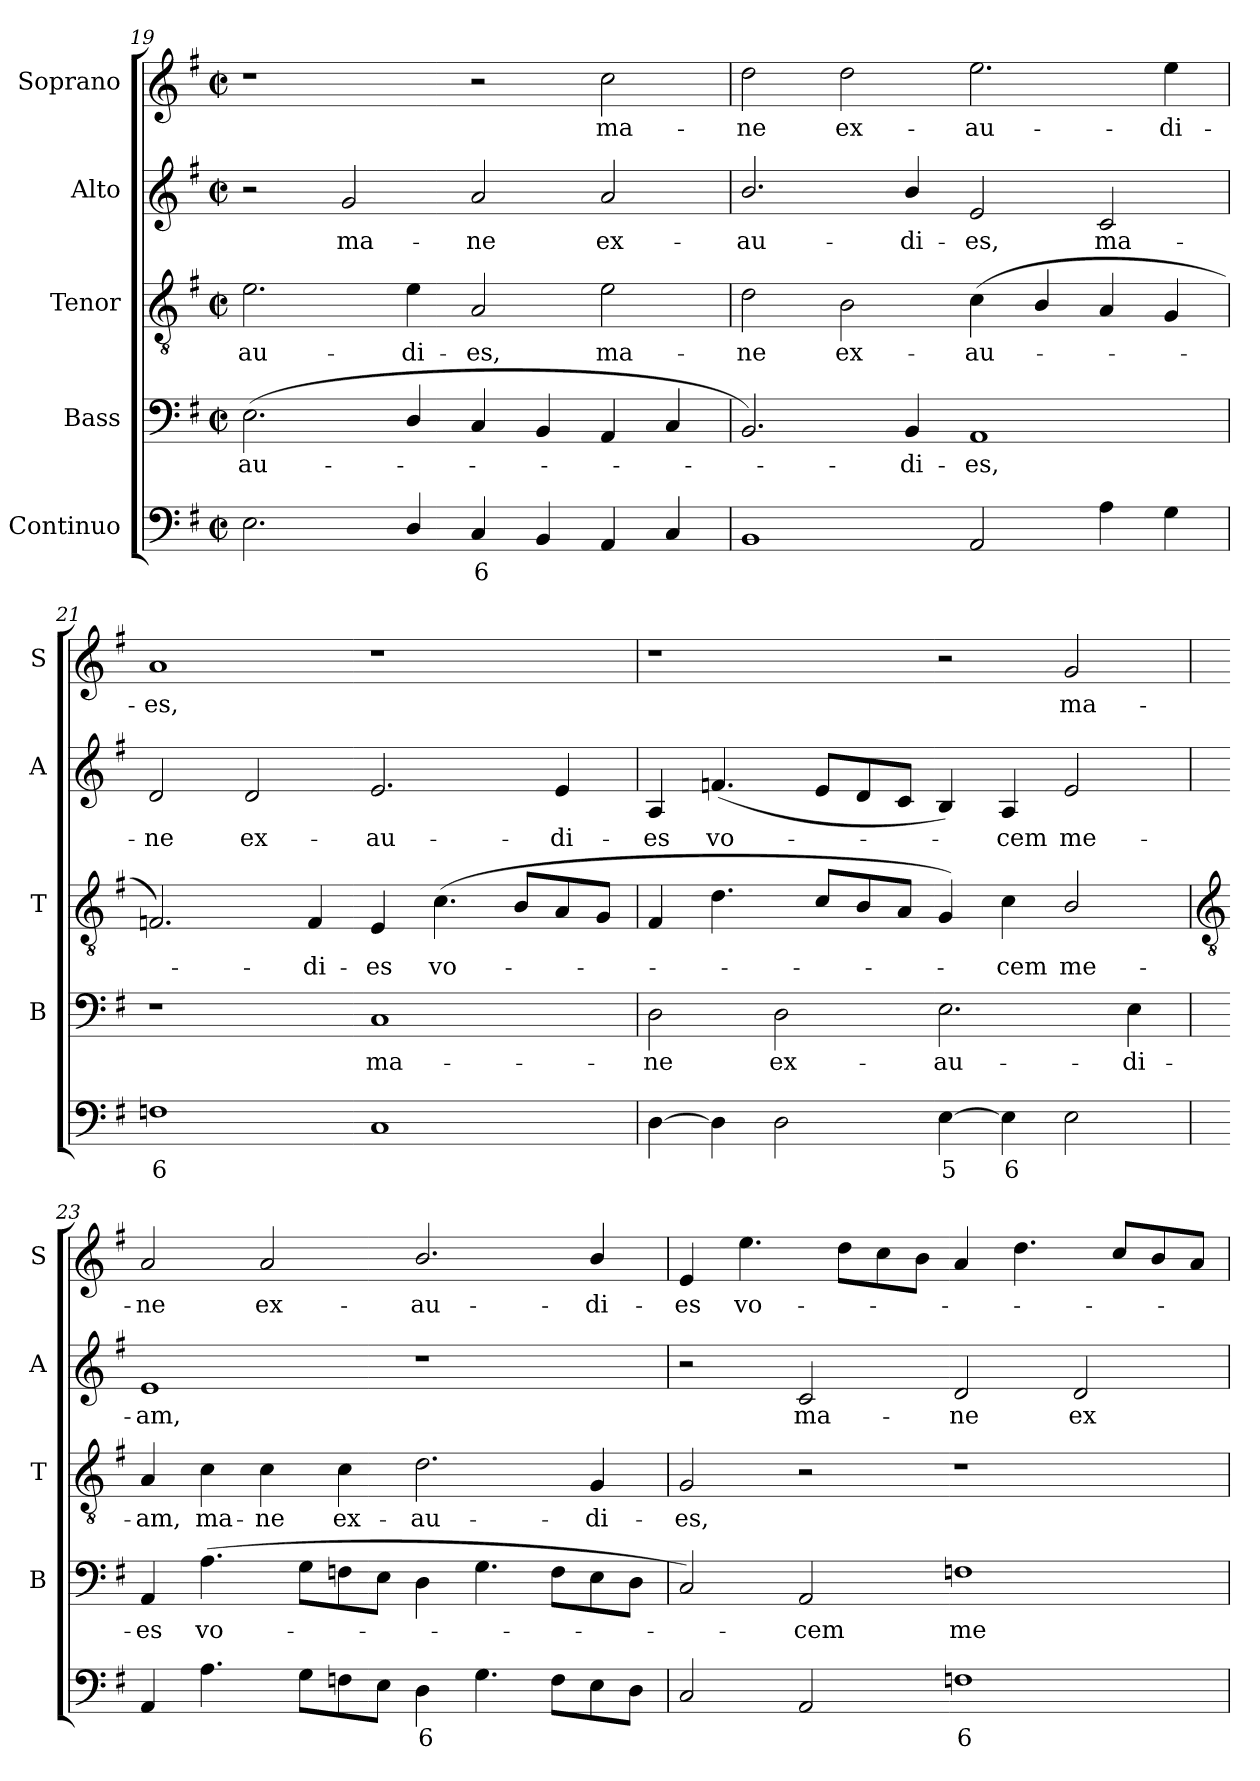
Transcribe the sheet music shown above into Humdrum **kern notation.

**kern	**text	**kern	**text	**kern	**text	**kern	**text	**kern	**text
*part5	*part5	*part4	*part4	*part3	*part3	*part2	*part2	*part1	*part1
*staff5	*staff5	*staff4	*staff4	*staff3	*staff3	*staff2	*staff2	*staff1	*staff1
*I"Continuo	*	*I"Bass	*	*I"Tenor	*	*I"Alto	*	*I"Soprano	*
*	*	*I'B	*	*I'T	*	*I'A	*	*I'S	*
*clefF4	*	*clefF4	*	*clefGv2	*	*clefG2	*	*clefG2	*
*k[f#]	*	*k[f#]	*	*k[f#]	*	*k[f#]	*	*k[f#]	*
*G:	*	*G:	*	*G:	*	*G:	*	*G:	*
*M4/2	*	*M4/2	*	*M4/2	*	*M4/2	*	*M4/2	*
*met(c|)	*	*met(c|)	*	*met(c|)	*	*met(c|)	*	*met(c|)	*
=19	=19	=19	=19	=19	=19	=19	=19	=19	=19
!	!	!	!LO:LY:b	!	!LO:LY:b	!	!	!	!
2.E	.	(<2.E	-au-	2.e	-au-	2r	.	1r	.
!	!	!	!	!	!	!	!LO:LY:b	!	!
.	.	.	.	.	.	2g	ma-	.	.
!	!	!	!	!	!LO:LY:b	!	!	!	!
4D/	.	4D/	.	4e	-di-	.	.	.	.
!	!LO:LY:b	!	!	!	!LO:LY:b	!	!LO:LY:b	!	!
4C	6	4C	.	2A	-es,	2a	-ne	2r	.
4BB	.	4BB	.	.	.	.	.	.	.
!	!	!	!	!	!LO:LY:b	!	!LO:LY:b	!	!LO:LY:b
4AA	.	4AA	.	2e	ma-	2a	ex-	2cc	ma-
4C	.	4C	.	.	.	.	.	.	.
=20	=20	=20	=20	=20	=20	=20	=20	=20	=20
!	!	!	!	!	!LO:LY:b	!	!LO:LY:b	!	!LO:LY:b
1BB	.	2.BB)	.	2d	-ne	2.b/	-au-	2dd	-ne
!	!	!	!	!	!LO:LY:b	!	!	!	!LO:LY:b
.	.	.	.	2B	ex-	.	.	2dd	ex-
!	!	!	!LO:LY:b	!	!	!	!LO:LY:b	!	!
.	.	4BB	di-	.	.	4b/	-di-	.	.
!	!	!	!LO:LY:b	!	!LO:LY:b	!	!LO:LY:b	!	!LO:LY:b
2AA	.	1AA	-es,	(<4c	-au-	2e	-es,	2.ee	-au-
.	.	.	.	4B/	.	.	.	.	.
!	!	!	!	!	!	!	!LO:LY:b	!	!
4A	.	.	.	4A	.	2c	ma-	.	.
!	!	!	!	!	!	!	!	!	!LO:LY:b
4G	.	.	.	4G	.	.	.	4ee	-di-
=21	=21	=21	=21	=21	=21	=21	=21	=21	=21
!	!LO:LY:b	!	!	!	!	!	!LO:LY:b	!	!LO:LY:b
1Fn	6	1r	.	2.Fn)	.	2d	-ne	1a	-es,
!	!	!	!	!	!	!	!LO:LY:b	!	!
.	.	.	.	.	.	2d	ex-	.	.
!	!	!	!	!	!LO:LY:b	!	!	!	!
.	.	.	.	4F	di-	.	.	.	.
!	!	!	!LO:LY:b	!	!LO:LY:b	!	!LO:LY:b	!	!
1C	.	1C	ma-	4E	-es	2.e	-au-	1r	.
!	!	!	!	!	!LO:LY:b	!	!	!	!
.	.	.	.	(<4.c	vo-	.	.	.	.
.	.	.	.	8BL	.	.	.	.	.
!	!	!	!	!	!	!	!LO:LY:b	!	!
.	.	.	.	8A	.	4e	-di-	.	.
.	.	.	.	8GJ	.	.	.	.	.
=22	=22	=22	=22	=22	=22	=22	=22	=22	=22
!	!	!	!LO:LY:b	!	!	!	!LO:LY:b	!	!
[4D	.	2D	-ne	4F#	.	4A	-es	1r	.
!	!	!	!	!	!	!	!LO:LY:b	!	!
4D]	.	.	.	4.d	.	(<4.fn	vo-	.	.
!	!	!	!LO:LY:b	!	!	!	!	!	!
2D	.	2D	ex-	.	.	.	.	.	.
.	.	.	.	8c/L	.	8eL	.	.	.
.	.	.	.	8B/	.	8d	.	.	.
.	.	.	.	8A/J	.	8cJ	.	.	.
!	!LO:LY:b	!	!LO:LY:b	!	!	!	!	!	!
[4E	5	2.E	-au-	4G)	.	4B)	.	2r	.
!	!LO:LY:b	!	!	!	!LO:LY:b	!	!LO:LY:b	!	!
4E]	6	.	.	4c	cem	4A	cem	.	.
!	!	!	!	!	!LO:LY:b	!	!LO:LY:b	!	!LO:LY:b
2E	.	.	.	2B/	me-	2e	me-	2g	ma-
!	!	!	!LO:LY:b	!	!	!	!	!	!
.	.	4E	-di-	.	.	.	.	.	.
!!LO:LB:g=z
=23	=23	=23	=23	=23	=23	=23	=23	=23	=23
*	*	*	*	*clefGv2	*	*	*	*	*
!	!	!	!LO:LY:b	!	!LO:LY:b	!	!LO:LY:b	!	!LO:LY:b
4AA	.	4AA	-es	4A	-am,	1e	-am,	2a	-ne
!	!	!	!LO:LY:b	!	!LO:LY:b	!	!	!	!
4.A	.	(>4.A	vo-	4c	ma-	.	.	.	.
!	!	!	!	!	!LO:LY:b	!	!	!	!LO:LY:b
.	.	.	.	4c	-ne	.	.	2a	ex-
8GL	.	8GL	.	.	.	.	.	.	.
!	!	!	!	!	!LO:LY:b	!	!	!	!
8Fn	.	8Fn	.	4c	ex-	.	.	.	.
8EJ	.	8EJ	.	.	.	.	.	.	.
!	!LO:LY:b	!	!	!	!LO:LY:b	!	!	!	!LO:LY:b
4D	6	4D	.	2.d	-au-	1r	.	2.b/	-au-
4.G	.	4.G	.	.	.	.	.	.	.
8FL	.	8FL	.	.	.	.	.	.	.
!	!	!	!	!	!LO:LY:b	!	!	!	!LO:LY:b
8E	.	8E	.	4G	-di-	.	.	4b/	-di-
8DJ	.	8DJ	.	.	.	.	.	.	.
=24	=24	=24	=24	=24	=24	=24	=24	=24	=24
!	!	!	!	!	!LO:LY:b	!	!	!	!LO:LY:b
2C	.	2C)	.	2G	-es,	2r	.	4e	-es
!	!	!	!	!	!	!	!	!	!LO:LY:b
.	.	.	.	.	.	.	.	4.ee	vo-
!	!	!	!LO:LY:b	!	!	!	!LO:LY:b	!	!
2AA	.	2AA	cem	2r	.	2c	ma-	.	.
.	.	.	.	.	.	.	.	8ddL	.
.	.	.	.	.	.	.	.	8cc	.
.	.	.	.	.	.	.	.	8bJ	.
!	!LO:LY:b	!	!LO:LY:b	!	!	!	!LO:LY:b	!	!
1Fn	6	1Fn	me-	1r	.	2d	-ne	4a	.
.	.	.	.	.	.	.	.	4.dd	.
!	!	!	!	!	!	!	!LO:LY:b	!	!
.	.	.	.	.	.	2d	ex-	.	.
.	.	.	.	.	.	.	.	8cc/L	.
.	.	.	.	.	.	.	.	8b/	.
.	.	.	.	.	.	.	.	8aJ	.
=	=	=	=	=	=	=	=	=	=
*-	*-	*-	*-	*-	*-	*-	*-	*-	*-
